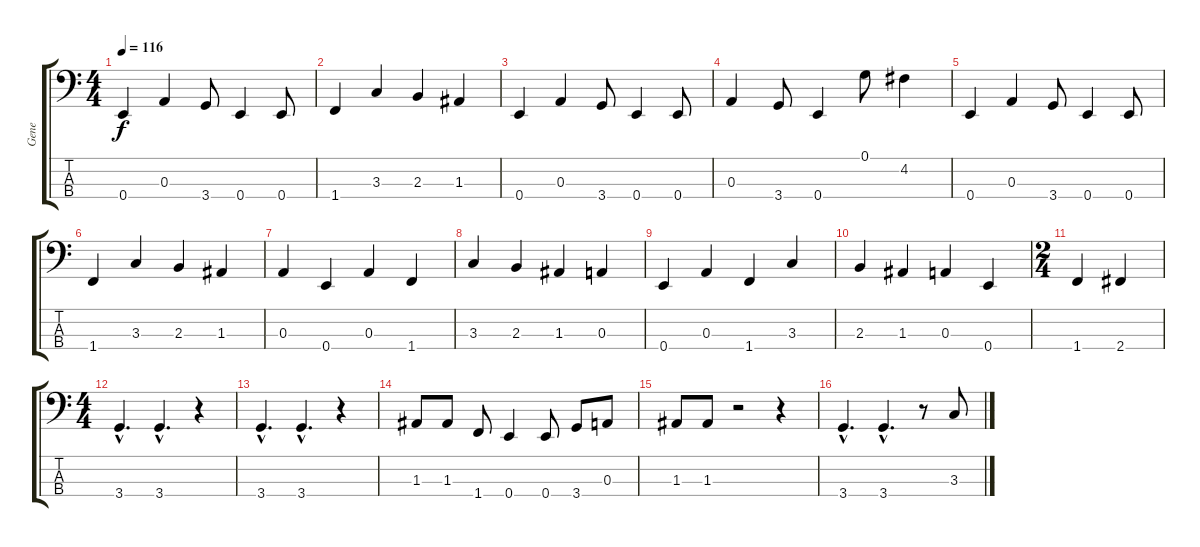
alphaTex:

\track ("Gene" "Gene") {instrument electricbasspick}
\staff {score tabs}
\tuning (G2 D2 A1 E1) {hide}
\ts (4 4)
\tempo 116
\clef f4
\ks c
0.4.4{dy f} 0.3.4 3.4.8 0.4.4 0.4.8 |
1.4.4 3.3.4 2.3.4 1.3.4 |
0.4.4 0.3.4 3.4.8 0.4.4 0.4.8 |
0.3.4 3.4.8 0.4.4 0.1.8 4.2.4 |
0.4.4 0.3.4 3.4.8 0.4.4 0.4.8 |
1.4.4 3.3.4 2.3.4 1.3.4 |
0.3.4 0.4.4 0.3.4 1.4.4 |
3.3.4 2.3.4 1.3.4 0.3.4 |
0.4.4 0.3.4 1.4.4 3.3.4 |
2.3.4 1.3.4 0.3.4 0.4.4 |
\ts (2 4)
1.4.4 2.4.4 |
\ts (4 4)
3.4{hac}.4{d} 3.4{hac}.4{d} r.4 |
3.4{hac}.4{d} 3.4{hac}.4{d} r.4 |
1.3.8 1.3.8 1.4.8 0.4.4 0.4.8 3.4.8 0.3.8 |
1.3.8 1.3.8 r.2 r.4 |
3.4{hac}.4{d} 3.4{hac}.4{d} r.8 3.3.8
